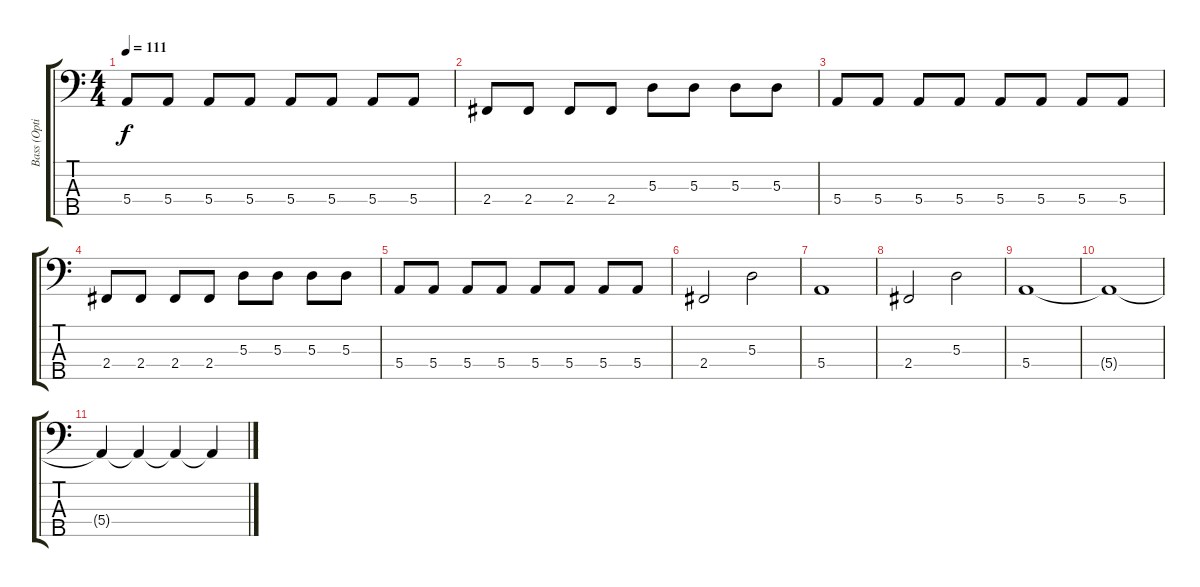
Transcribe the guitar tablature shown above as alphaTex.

\track ("Bass (Optional)" "Bass (Opti") {mute instrument electricbassfinger}
\staff {score tabs}
\tuning (G2 D2 A1 E1 B0) {hide}
\ts (4 4)
\tempo 111
\clef f4
\ks c
5.4.8{dy f} 5.4.8 5.4.8 5.4.8 5.4.8 5.4.8 5.4.8 5.4.8 |
2.4.8 2.4.8 2.4.8 2.4.8 5.3.8 5.3.8 5.3.8 5.3.8 |
5.4.8 5.4.8 5.4.8 5.4.8 5.4.8 5.4.8 5.4.8 5.4.8 |
2.4.8 2.4.8 2.4.8 2.4.8 5.3.8 5.3.8 5.3.8 5.3.8 |
5.4.8 5.4.8 5.4.8 5.4.8 5.4.8 5.4.8 5.4.8 5.4.8 |
2.4.2 5.3.2 |
5.4.1 |
2.4.2 5.3.2 |
5.4.1 |
5.4{t}.1 |
5.4{t}.4{volume 0} 5.4{t}.4 5.4{t}.4 5.4{t}.4
